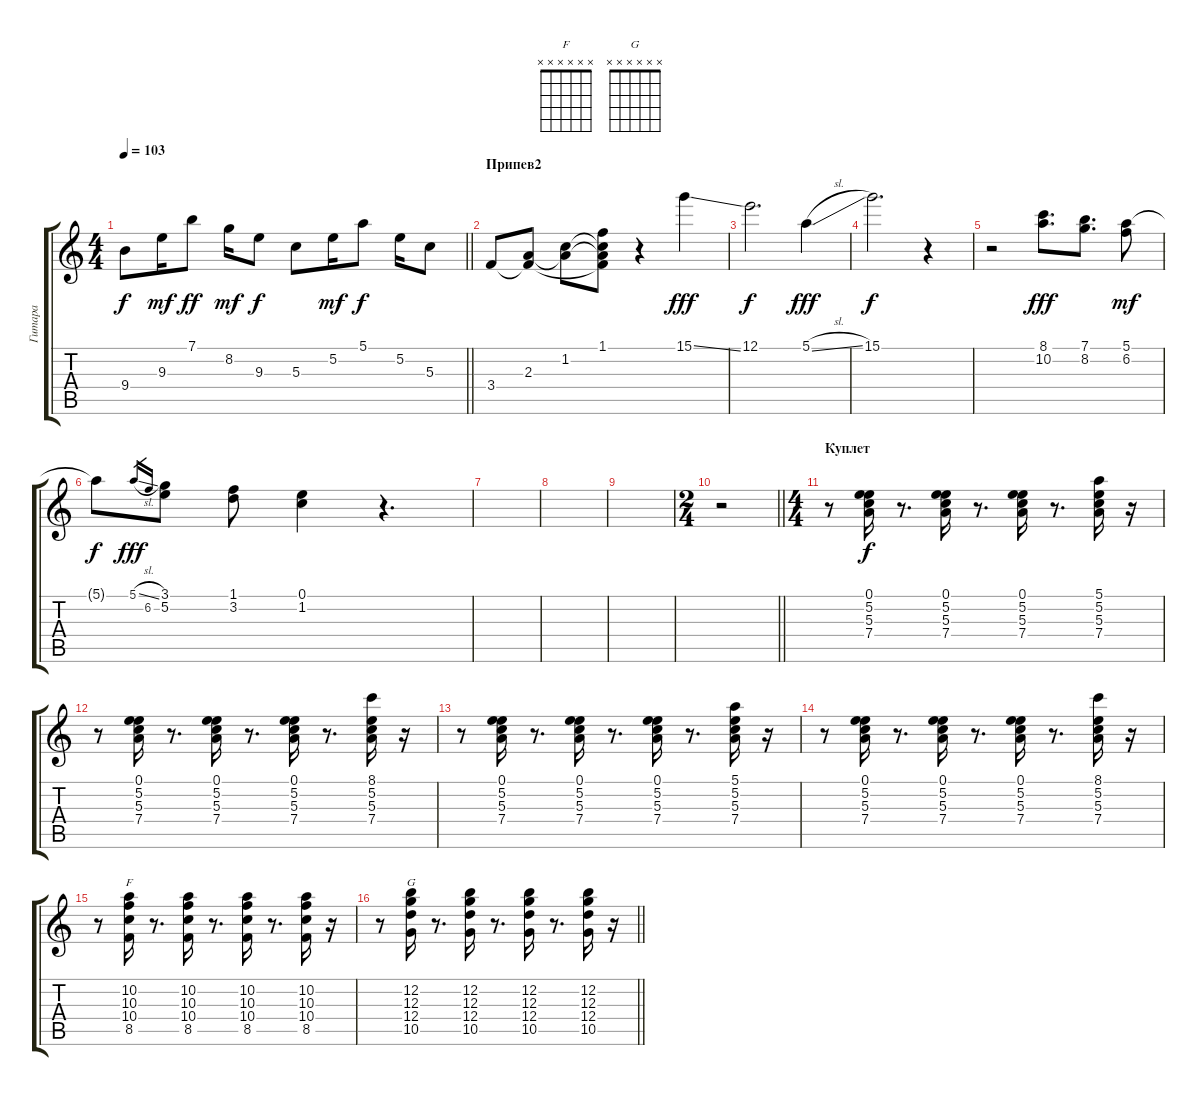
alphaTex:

\track ("Гитара" "Гитара") {instrument electricguitarjazz}
\staff {score tabs}
\tuning (E4 B3 G3 D3 A2 E2) {hide}
\chord ("F" x x x x x x)
\chord ("G" x x x x x x)
\ts (4 4)
\tempo 103
\clef g2
\barLineRight lightlight
\ks c
9.4.8{dy f} 9.3.16{dy mf} 7.1.8{dy ff} 8.2.16{dy mf} 9.3.8{dy f} 5.3.8 5.2.16{dy mf} 5.1.8{dy f} 5.2.16 5.3.8 |
\section ("" "Припев2")
3.4.8 (2.3 3.4{t}).8 (1.2 2.3{t}).8 (1.1 1.2{t} 2.3{t} 3.4{t}).8 r.4 15.1{ss}.4{dy fff} |
12.1.2{d dy f} 5.1{sl}.4{dy fff} |
15.1.2{d dy f} r.4 |
r.2 (8.1 10.2).8{d dy fff} (7.1 8.2).8{d} (5.1 6.2).8{dy mf} |
5.1{t}.8{dy f} 5.1{sl}.16{gr dy fff} 6.2.16{gr} (3.1 5.2).8 (1.1 3.2).8 (0.1 1.2).4 r.4{d} |
|
|
|
\ts (2 4)
\barLineRight lightlight
r.2 |
\ts (4 4)
\section ("" "Куплет")
r.8 (0.1 5.2 5.3 7.4).16{dy f} r.8{d} (0.1 5.2 5.3 7.4).16 r.8{d} (0.1 5.2 5.3 7.4).16 r.8{d} (5.1 5.2 5.3 7.4).16 r.16 |
r.8 (0.1 5.2 5.3 7.4).16 r.8{d} (0.1 5.2 5.3 7.4).16 r.8{d} (0.1 5.2 5.3 7.4).16 r.8{d} (8.1 5.2 5.3 7.4).16 r.16 |
r.8 (0.1 5.2 5.3 7.4).16 r.8{d} (0.1 5.2 5.3 7.4).16 r.8{d} (0.1 5.2 5.3 7.4).16 r.8{d} (5.1 5.2 5.3 7.4).16 r.16 |
r.8 (0.1 5.2 5.3 7.4).16 r.8{d} (0.1 5.2 5.3 7.4).16 r.8{d} (0.1 5.2 5.3 7.4).16 r.8{d} (8.1 5.2 5.3 7.4).16 r.16 |
r.8 (10.2 10.3 10.4 8.5).16{ch "F"} r.8{d} (10.2 10.3 10.4 8.5).16 r.8{d} (10.2 10.3 10.4 8.5).16 r.8{d} (10.2 10.3 10.4 8.5).16 r.16 |
\barLineRight lightlight
r.8 (12.2 12.3 12.4 10.5).16{ch "G"} r.8{d} (12.2 12.3 12.4 10.5).16 r.8{d} (12.2 12.3 12.4 10.5).16 r.8{d} (12.2 12.3 12.4 10.5).16 r.16
